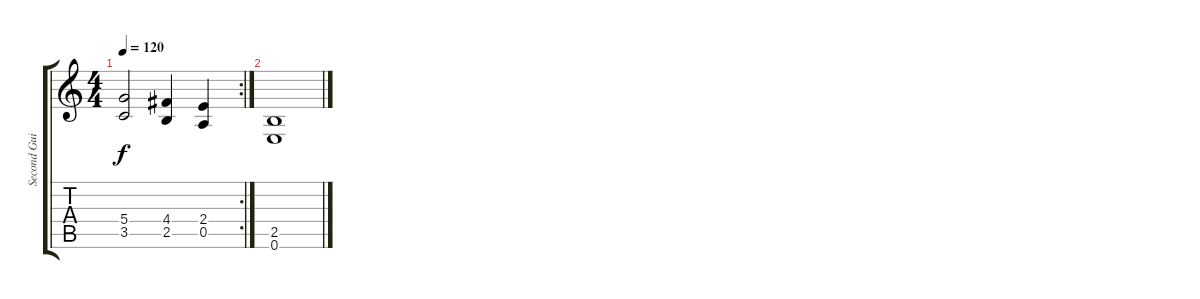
\track ("Second Guitar" "Second Gui") {instrument distortionguitar}
\staff {score tabs}
\tuning (E4 B3 G3 D3 A2 E2) {hide}
\rc 2
\ts (4 4)
\tempo 120
\clef g2
\ks c
(5.4 3.5).2{dy f} (4.4 2.5).4 (2.4 0.5).4 |
(2.5 0.6).1
